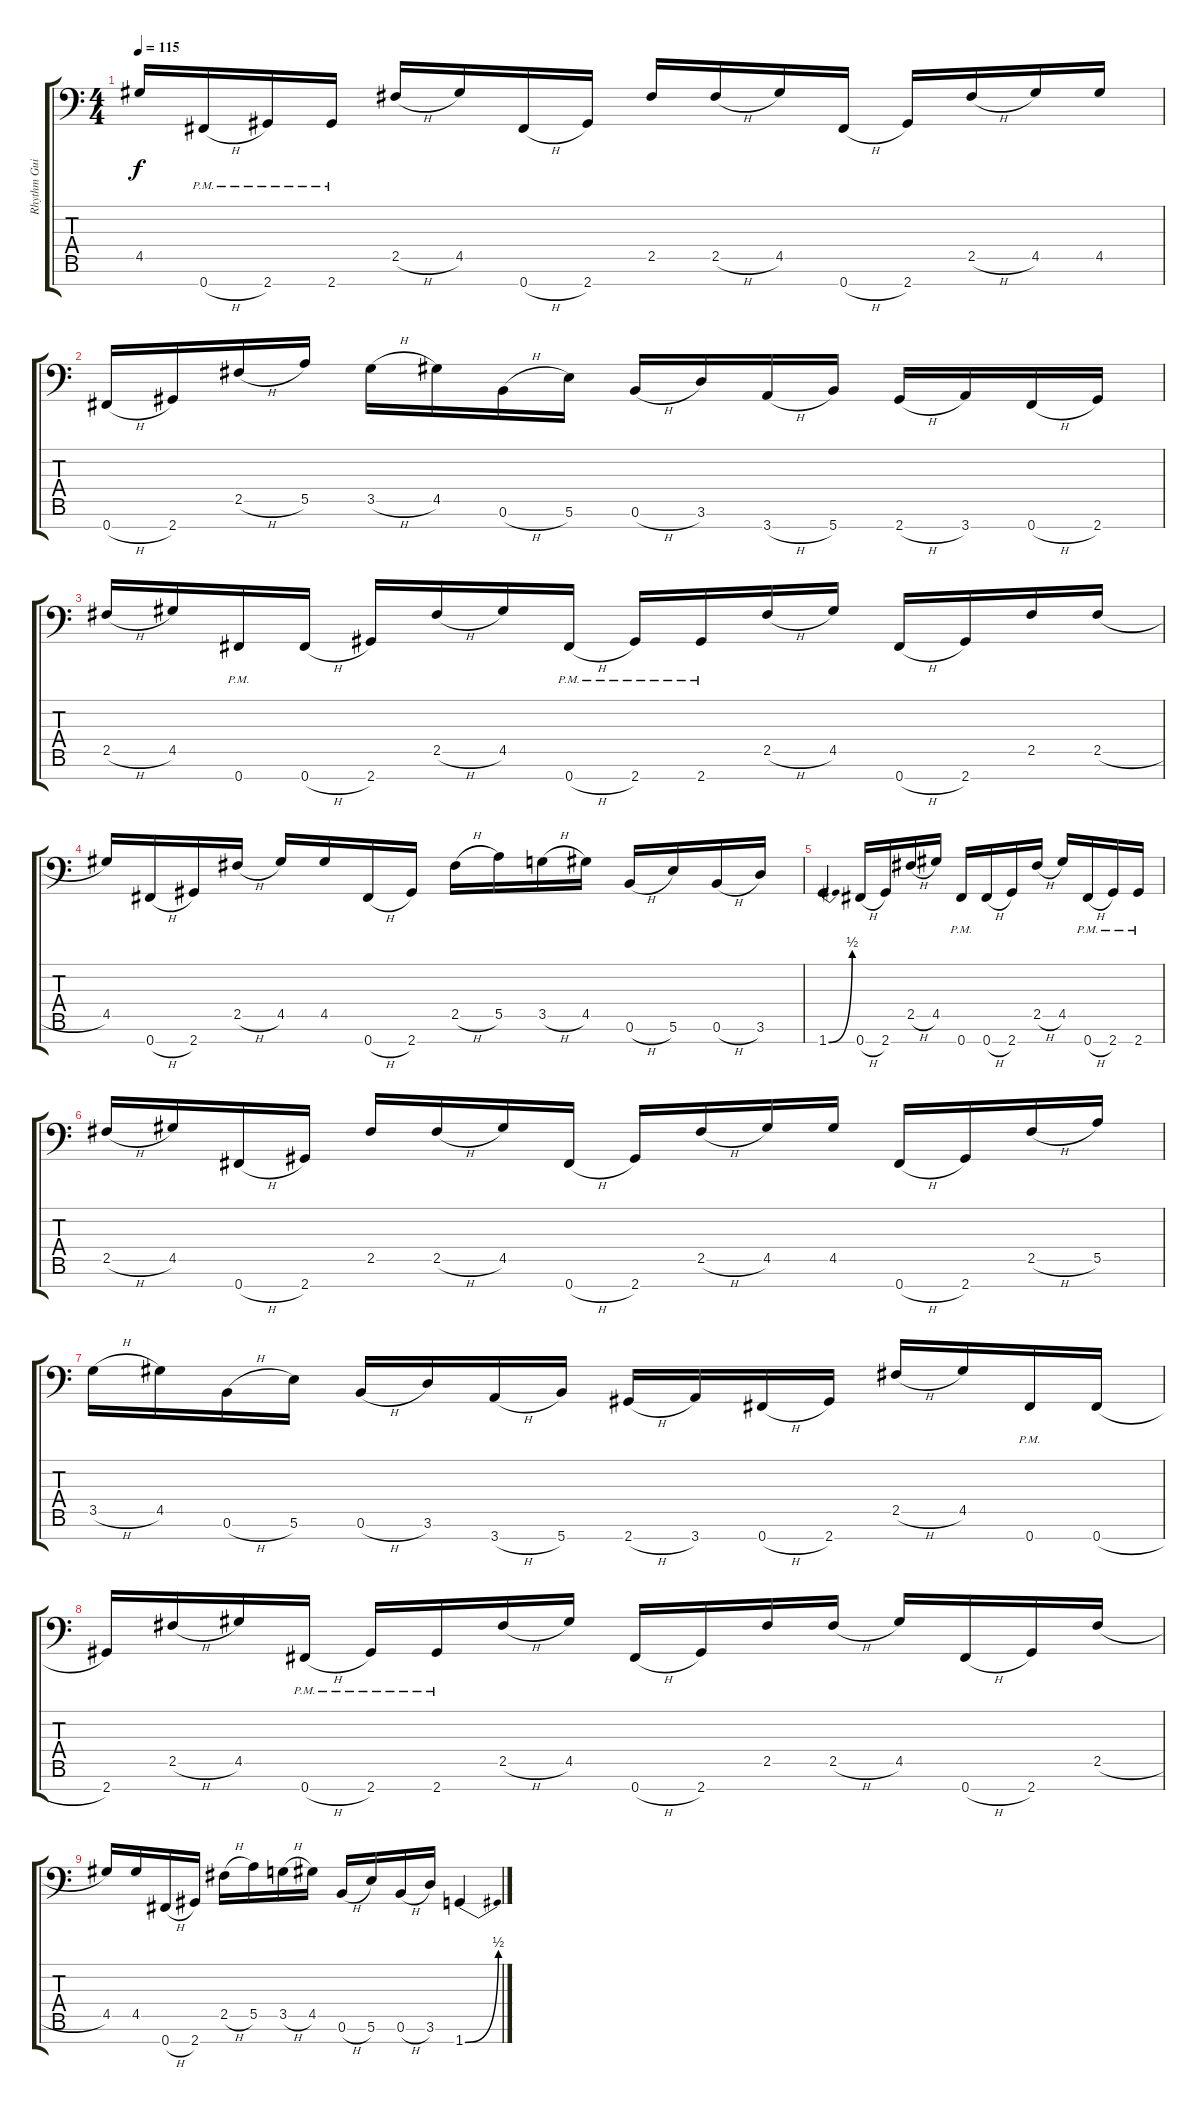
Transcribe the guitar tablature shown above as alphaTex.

\track ("Rhythm Guitar R" "Rhythm Gui") {instrument overdrivenguitar}
\staff {score tabs}
\tuning (B3 G3 D3 A2 E2 B1 Gb1) {hide}
\ts (4 4)
\tempo 115
\clef f4
\ks c
4.5.16{dy f} 0.7{h pm}.16 2.7{pm}.16 2.7{pm}.16 2.5{h}.16 4.5.16 0.7{h}.16 2.7.16 2.5.16 2.5{h}.16 4.5.16 0.7{h}.16 2.7.16 2.5{h}.16 4.5.16 4.5.16 |
0.7{h}.16 2.7.16 2.5{h}.16 5.5.16 3.5{h}.16 4.5.16 0.6{h}.16 5.6.16 0.6{h}.16 3.6.16 3.7{h}.16 5.7.16 2.7{h}.16 3.7.16 0.7{h}.16 2.7.16 |
2.5{h}.16 4.5.16 0.7{pm}.16 0.7{h}.16 2.7.16 2.5{h}.16 4.5.16 0.7{h pm}.16 2.7{pm}.16 2.7{pm}.16 2.5{h}.16 4.5.16 0.7{h}.16 2.7.16 2.5.16 2.5{h}.16 |
4.5.16 0.7{h}.16 2.7.16 2.5{h}.16 4.5.16 4.5.16 0.7{h}.16 2.7.16 2.5{h}.16 5.5.16 3.5{h}.16 4.5.16 0.6{h}.16 5.6.16 0.6{h}.16 3.6.16 |
1.7{be (bend 0 0 60 2)}.4 0.7{h}.16 2.7.16 2.5{h}.16 4.5.16 0.7{pm}.16 0.7{h}.16 2.7.16 2.5{h}.16 4.5.16 0.7{h pm}.16 2.7{pm}.16 2.7{pm}.16 |
2.5{h}.16 4.5.16 0.7{h}.16 2.7.16 2.5.16 2.5{h}.16 4.5.16 0.7{h}.16 2.7.16 2.5{h}.16 4.5.16 4.5.16 0.7{h}.16 2.7.16 2.5{h}.16 5.5.16 |
3.5{h}.16 4.5.16 0.6{h}.16 5.6.16 0.6{h}.16 3.6.16 3.7{h}.16 5.7.16 2.7{h}.16 3.7.16 0.7{h}.16 2.7.16 2.5{h}.16 4.5.16 0.7{pm}.16 0.7{h}.16 |
2.7.16 2.5{h}.16 4.5.16 0.7{h pm}.16 2.7{pm}.16 2.7{pm}.16 2.5{h}.16 4.5.16 0.7{h}.16 2.7.16 2.5.16 2.5{h}.16 4.5.16 0.7{h}.16 2.7.16 2.5{h}.16 |
4.5.16 4.5.16 0.7{h}.16 2.7.16 2.5{h}.16 5.5.16 3.5{h}.16 4.5.16 0.6{h}.16 5.6.16 0.6{h}.16 3.6.16 1.7{be (bend 0 0 60 2)}.4
